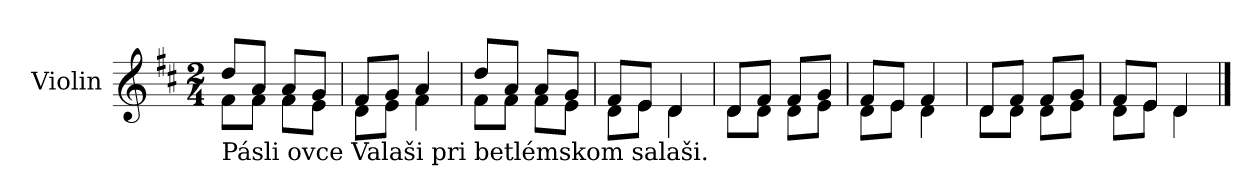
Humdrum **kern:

**kern
*part1
*staff1
*I"Violin
*I'Vln.
*stria5
*clefG2
*k[f#c#]
*M2/4
*MM80
=1
*^
!LO:TX:b:t=Pásli ovce Valaši pri betlémskom salaši.	!
8dd/L	8f#\L
8a/J	8f#\J
8a/L	8f#\L
8g/J	8e\J
=2	=2
8f#/L	8d\L
8g/J	8e\J
4a/	4f#\
=3	=3
8dd/L	8f#\L
8a/J	8f#\J
8a/L	8f#\L
8g/J	8e\J
=4	=4
8f#/L	8d\L
8e/J	8e\J
4d/	4d\
=5	=5
8d/L	8d\L
8f#/J	8d\J
8f#/L	8d\L
8g/J	8e\J
=6	=6
8f#/L	8d\L
8e/J	8e\J
4f#/	4d\
=7	=7
8d/L	8d\L
8f#/J	8d\J
8f#/L	8d\L
8g/J	8e\J
=8	=8
8f#/L	8d\L
8e/J	8e\J
4d/	4d\
*v	*v
==
*-
